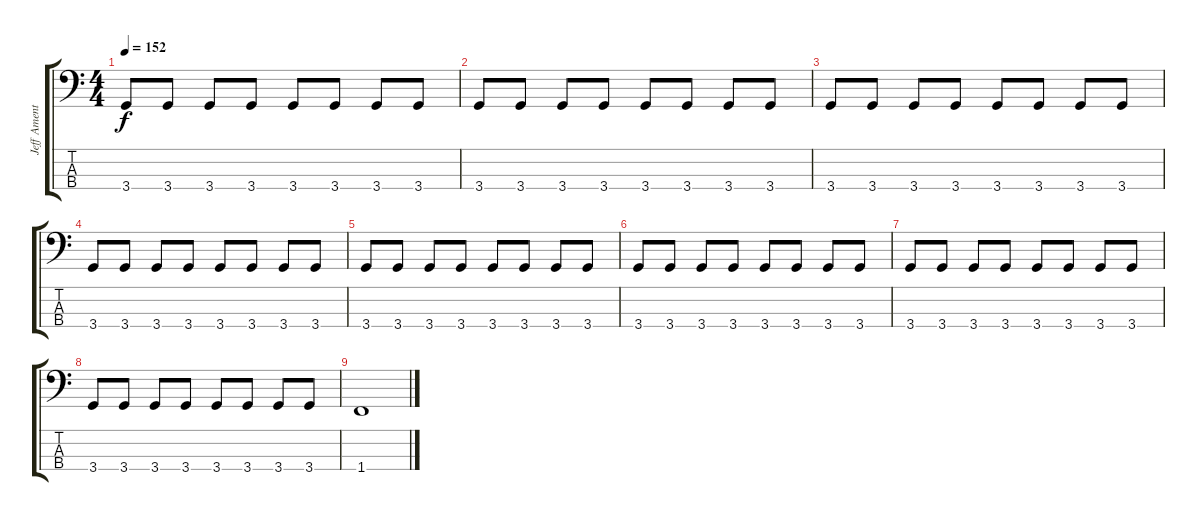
\track ("Jeff Ament" "Jeff Ament") {instrument electricbassfinger}
\staff {score tabs}
\tuning (G2 D2 A1 E1) {hide}
\ts (4 4)
\tempo 152
\clef f4
\ks c
3.4.8{dy f} 3.4.8 3.4.8 3.4.8 3.4.8 3.4.8 3.4.8 3.4.8 |
3.4.8 3.4.8 3.4.8 3.4.8 3.4.8 3.4.8 3.4.8 3.4.8 |
3.4.8 3.4.8 3.4.8 3.4.8 3.4.8 3.4.8 3.4.8 3.4.8 |
3.4.8 3.4.8 3.4.8 3.4.8 3.4.8 3.4.8 3.4.8 3.4.8 |
3.4.8 3.4.8 3.4.8 3.4.8 3.4.8 3.4.8 3.4.8 3.4.8 |
3.4.8 3.4.8 3.4.8 3.4.8 3.4.8 3.4.8 3.4.8 3.4.8 |
3.4.8 3.4.8 3.4.8 3.4.8 3.4.8 3.4.8 3.4.8 3.4.8 |
3.4.8 3.4.8 3.4.8 3.4.8 3.4.8 3.4.8 3.4.8 3.4.8 |
1.4.1
